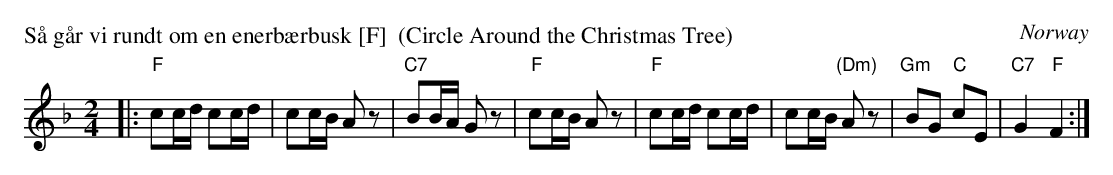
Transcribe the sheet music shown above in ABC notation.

X:1
P: S\aa g\aar vi rundt om en enerb\aerbusk [F]  (Circle Around the Christmas Tree)
O: Norway
M: 2/4
L: 1/16
K: F
|: "F"c2cd c2cd | c2cB       A2z2 | "C7"B2BA    G2z2 |  "F"c2cB  A2z2 \
|  "F"c2cd c2cd | c2cB "(Dm)"A2z2 | "Gm"B2G2 "C"c2E2 | "C7"G4 "F"F4 :|
